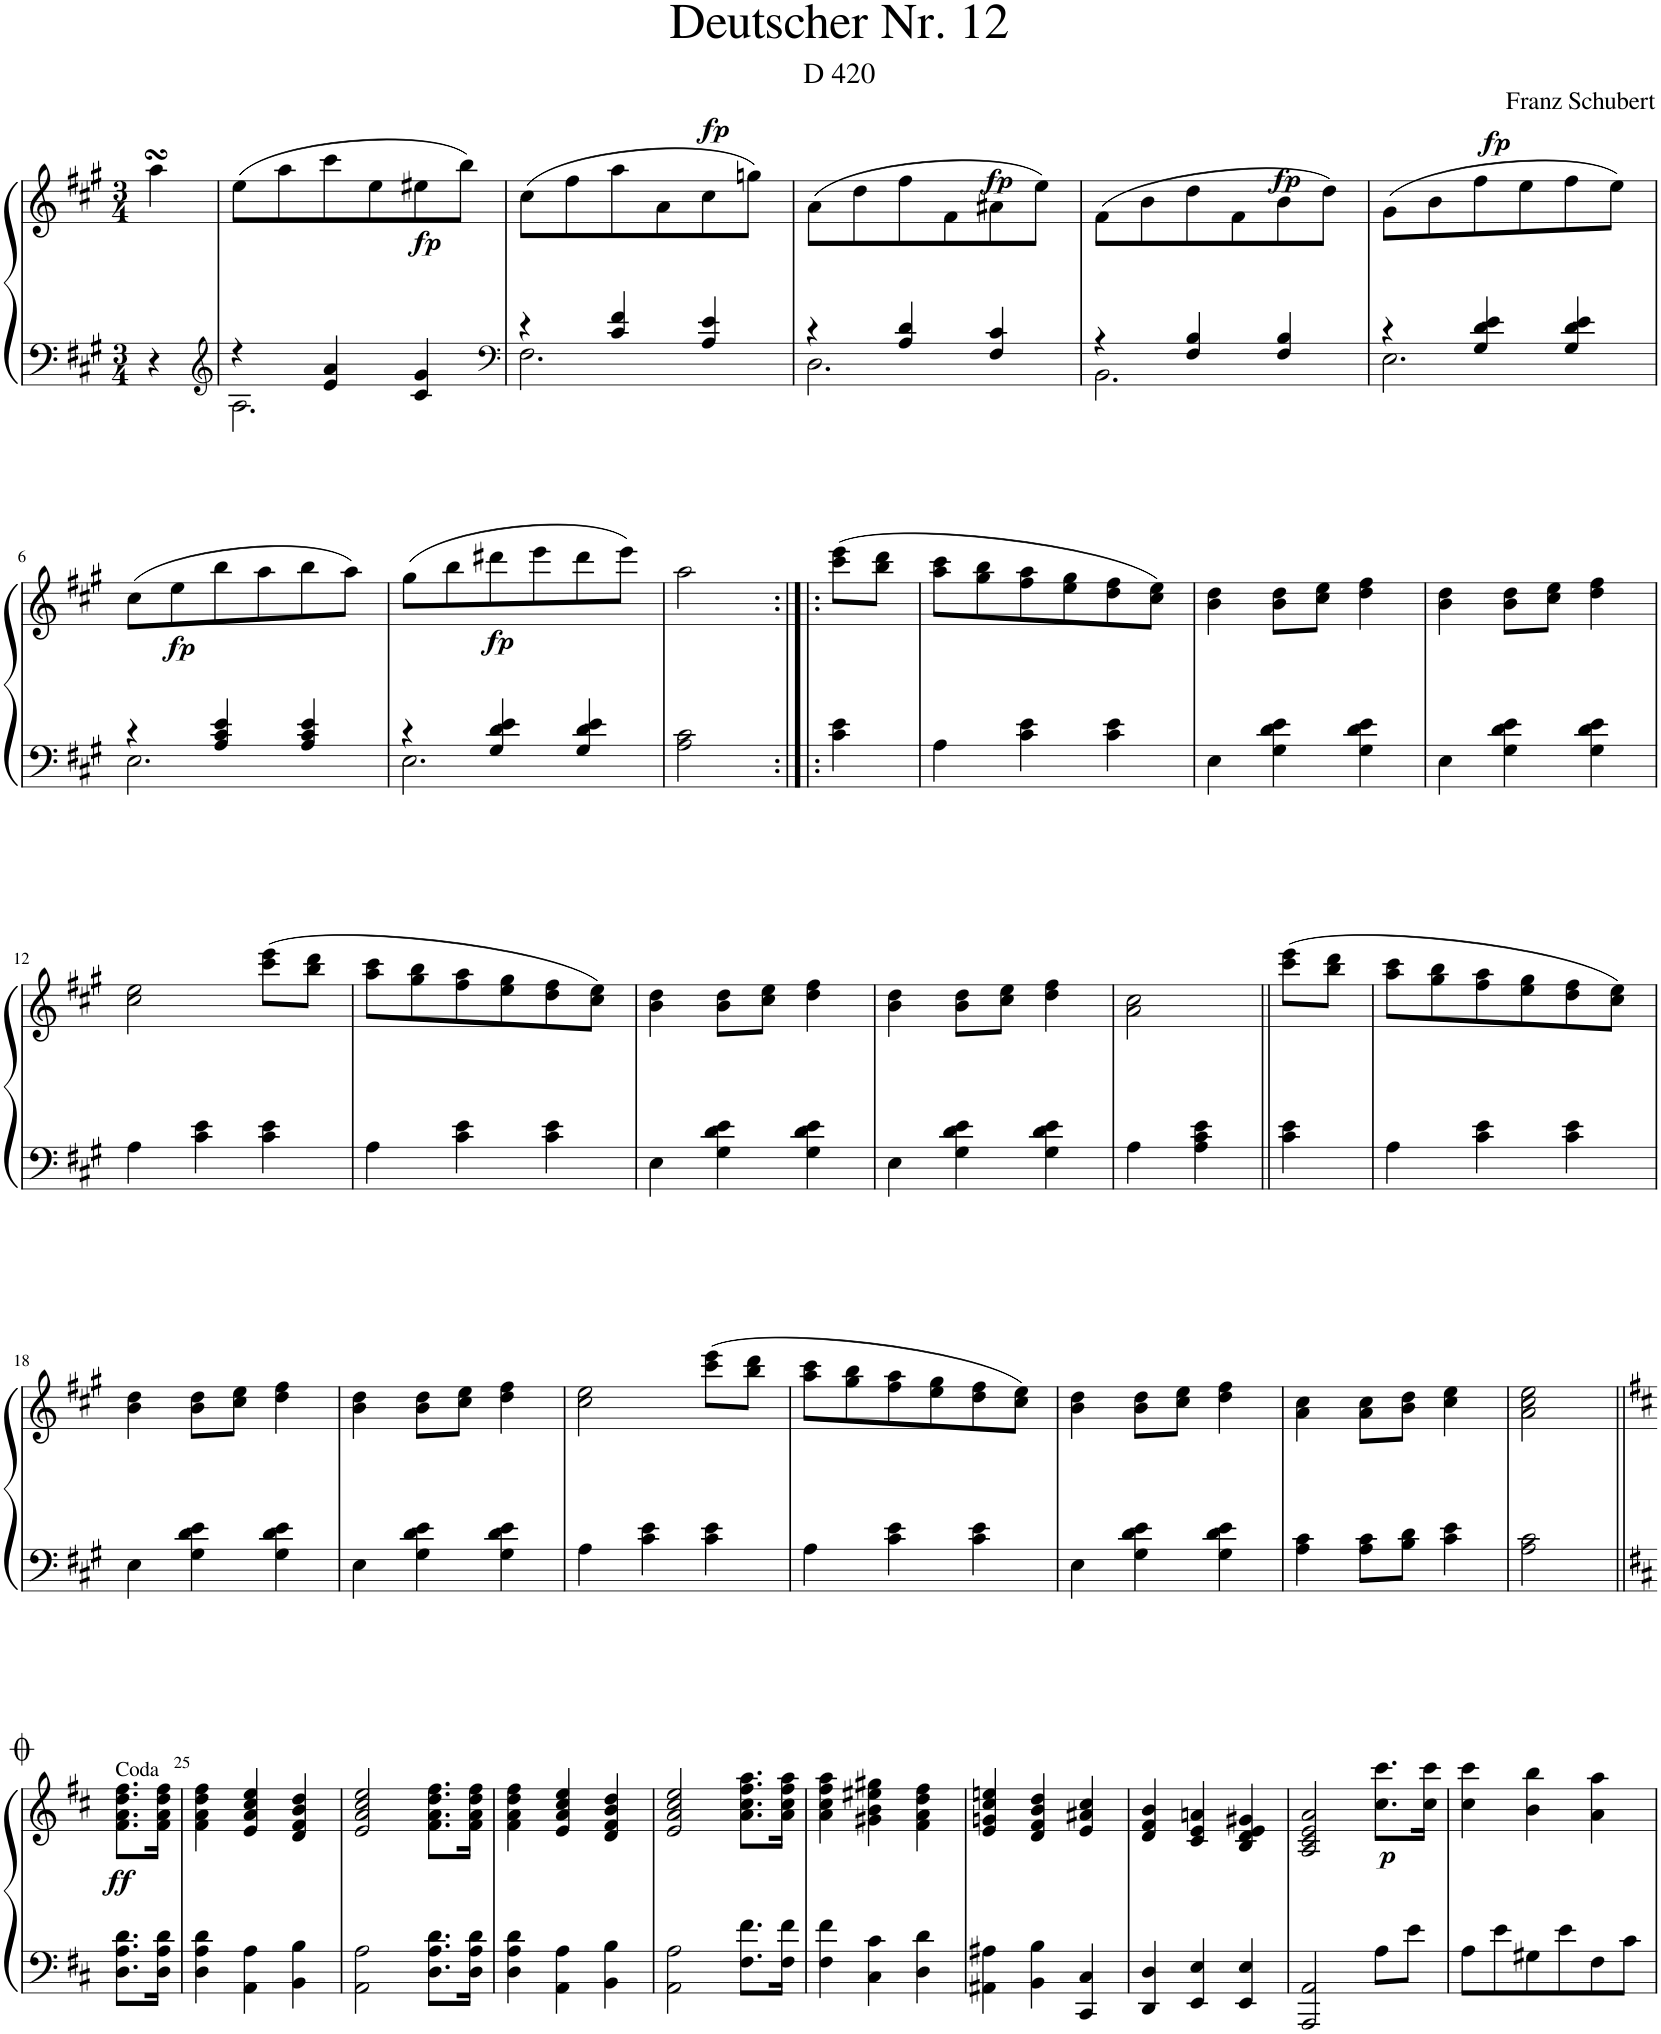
**kern	**kern	**dynam
*part1	*part1	*part1
*staff2	*staff1	*staff1/2
*I"Piano	*	*
*I'Pno.	*	*
*clefF4	*clefG2	*
*k[f#c#g#]	*k[f#c#g#]	*
*M3/4	*M3/4	*
=	=	=
4r	4aasSSs\	.
=1	=1	=1
*clefG2	*	*
*^	*	*
4r	2.A\	(8ee\L	.
.	.	8aa\	.
4e/ 4a/	.	8ccc#\	.
.	.	8ee\	.
!	!	!	!LO:DY:b
4c#/ 4g#/	.	8ee#X\	fp
.	.	8bb\J)	.
=2	=2	=2	=2
*clefF4	*	*	*
4r	2.F#\	(8cc#\L	.
.	.	8ff#\	.
4c#/ 4f#/	.	8aa\	.
.	.	8a\	.
!	!	!	!LO:DY:a
4A/ 4e/	.	8cc#\	fp
.	.	8ggn\J)	.
=3	=3	=3	=3
4r	2.D\	(8a\L	.
.	.	8dd\	.
4A/ 4d/	.	8ff#\	.
.	.	8f#\	.
!	!	!	!LO:DY:a
4F#/ 4c#/	.	8a#X\	fp
.	.	8ee\J)	.
=4	=4	=4	=4
4r	2.BB\	(8f#\L	.
.	.	8b\	.
4F#/ 4B/	.	8dd\	.
.	.	8f#\	.
!	!	!	!LO:DY:a
4F#/ 4B/	.	8b\	fp
.	.	8dd\J)	.
=5	=5	=5	=5
4r	2.E\	(8g#\L	.
.	.	8b\	.
!	!	!	!LO:DY:a
4G#/ 4d/ 4e/	.	8ff#\	fp
.	.	8ee\	.
4G#/ 4d/ 4e/	.	8ff#\	.
.	.	8ee\J)	.
!!LO:LB:g=z
=6	=6	=6	=6
4r	2.E\	(8cc#\L	.
!	!	!	!LO:DY:b
.	.	8ee\	fp
4A/ 4c#/ 4e/	.	8bb\	.
.	.	8aa\	.
4A/ 4c#/ 4e/	.	8bb\	.
.	.	8aa\J)	.
=7	=7	=7	=7
4r	2.E\	(8gg#\L	.
.	.	8bb\	.
!	!	!	!LO:DY:b
4G#/ 4d/ 4e/	.	8ddd#X\	fp
.	.	8eee\	.
4G#/ 4d/ 4e/	.	8ddd#\	.
.	.	8eee\J)	.
*v	*v	*	*
=8	=8	=8
2A\ 2c#\	2aa\	.
=8X1:|!|:	=8X1:|!|:	=8X1:|!|:
4c#\ 4e\	(8ccc#\ 8eee\L	.
.	8bb\ 8ddd\J	.
=9	=9	=9
4A\	8aa\ 8ccc#\L	.
.	8gg#\ 8bb\	.
4c#\ 4e\	8ff#\ 8aa\	.
.	8ee\ 8gg#\	.
4c#\ 4e\	8dd\ 8ff#\	.
.	8cc#\ 8ee\J)	.
=10	=10	=10
4E\	4b\ 4dd\	.
4G#\ 4d\ 4e\	8b\ 8dd\L	.
.	8cc#\ 8ee\J	.
4G#\ 4d\ 4e\	4dd\ 4ff#\	.
=11	=11	=11
4E\	4b\ 4dd\	.
4G#\ 4d\ 4e\	8b\ 8dd\L	.
.	8cc#\ 8ee\J	.
4G#\ 4d\ 4e\	4dd\ 4ff#\	.
!!LO:LB:g=z
=12	=12	=12
4A\	2cc#\ 2ee\	.
4c#\ 4e\	.	.
4c#\ 4e\	(8ccc#\ 8eee\L	.
.	8bb\ 8ddd\J	.
=13	=13	=13
4A\	8aa\ 8ccc#\L	.
.	8gg#\ 8bb\	.
4c#\ 4e\	8ff#\ 8aa\	.
.	8ee\ 8gg#\	.
4c#\ 4e\	8dd\ 8ff#\	.
.	8cc#\ 8ee\J)	.
=14	=14	=14
4E\	4b\ 4dd\	.
4G#\ 4d\ 4e\	8b\ 8dd\L	.
.	8cc#\ 8ee\J	.
4G#\ 4d\ 4e\	4dd\ 4ff#\	.
=15	=15	=15
4E\	4b\ 4dd\	.
4G#\ 4d\ 4e\	8b\ 8dd\L	.
.	8cc#\ 8ee\J	.
4G#\ 4d\ 4e\	4dd\ 4ff#\	.
=16	=16	=16
4A\	2a\ 2cc#\	.
4A\ 4c#\ 4e\	.	.
=16X2||	=16X2||	=16X2||
4c#\ 4e\	(8ccc#\ 8eee\L	.
.	8bb\ 8ddd\J	.
=17	=17	=17
4A\	8aa\ 8ccc#\L	.
.	8gg#\ 8bb\	.
4c#\ 4e\	8ff#\ 8aa\	.
.	8ee\ 8gg#\	.
4c#\ 4e\	8dd\ 8ff#\	.
.	8cc#\ 8ee\J)	.
!!LO:LB:g=z
=18	=18	=18
4E\	4b\ 4dd\	.
4G#\ 4d\ 4e\	8b\ 8dd\L	.
.	8cc#\ 8ee\J	.
4G#\ 4d\ 4e\	4dd\ 4ff#\	.
=19	=19	=19
4E\	4b\ 4dd\	.
4G#\ 4d\ 4e\	8b\ 8dd\L	.
.	8cc#\ 8ee\J	.
4G#\ 4d\ 4e\	4dd\ 4ff#\	.
=20	=20	=20
4A\	2cc#\ 2ee\	.
4c#\ 4e\	.	.
4c#\ 4e\	(8ccc#\ 8eee\L	.
.	8bb\ 8ddd\J	.
=21	=21	=21
4A\	8aa\ 8ccc#\L	.
.	8gg#\ 8bb\	.
4c#\ 4e\	8ff#\ 8aa\	.
.	8ee\ 8gg#\	.
4c#\ 4e\	8dd\ 8ff#\	.
.	8cc#\ 8ee\J)	.
=22	=22	=22
4E\	4b\ 4dd\	.
4G#\ 4d\ 4e\	8b\ 8dd\L	.
.	8cc#\ 8ee\J	.
4G#\ 4d\ 4e\	4dd\ 4ff#\	.
=23	=23	=23
4A\ 4c#\	4a\ 4cc#\	.
8A\ 8c#\L	8a\ 8cc#\L	.
8B\ 8d\J	8b\ 8dd\J	.
4c#\ 4e\	4cc#\ 4ee\	.
=24	=24	=24
2A\ 2c#\	2a\ 2cc#\ 2ee\	.
!!LO:LB:g=z
=24X3||	=24X3||	=24X3||
*k[f#c#]	*k[f#c#]	*
!	!	!LO:DY:b
8.D\ 8.A\ 8.d\L	8.f#\ 8.a\ 8.dd\ 8.ff#\L	ff
16D\ 16A\ 16d\Jk	16f#\ 16a\ 16dd\ 16ff#\Jk	.
=25	=25	=25
4D\ 4A\ 4d\	4f#\ 4a\ 4dd\ 4ff#\	.
4AA\ 4A\	4e/ 4a/ 4cc#/ 4ee/	.
4BB\ 4B\	4d/ 4f#/ 4b/ 4dd/	.
=26	=26	=26
2AA\ 2A\	2e/ 2a/ 2cc#/ 2ee/	.
8.D\ 8.A\ 8.d\L	8.f#\ 8.a\ 8.dd\ 8.ff#\L	.
16D\ 16A\ 16d\Jk	16f#\ 16a\ 16dd\ 16ff#\Jk	.
=27	=27	=27
4D\ 4A\ 4d\	4f#\ 4a\ 4dd\ 4ff#\	.
4AA\ 4A\	4e/ 4a/ 4cc#/ 4ee/	.
4BB\ 4B\	4d/ 4f#/ 4b/ 4dd/	.
=28	=28	=28
2AA\ 2A\	2e/ 2a/ 2cc#/ 2ee/	.
8.F#\ 8.f#\L	8.a\ 8.cc#\ 8.ff#\ 8.aa\L	.
16F#\ 16f#\Jk	16a\ 16cc#\ 16ff#\ 16aa\Jk	.
=29	=29	=29
4F#\ 4f#\	4a\ 4cc#\ 4ff#\ 4aa\	.
4C#\ 4c#\	4g#X\ 4b\ 4ee#X\ 4gg#X\	.
4D\ 4d\	4f#\ 4a\ 4dd\ 4ff#\	.
=30	=30	=30
4AA#X\ 4A#X\	4e/ 4gn/ 4cc#/ 4een/	.
4BB\ 4B\	4d/ 4f#/ 4b/ 4dd/	.
4CC#/ 4C#/	4e/ 4a#X/ 4cc#/	.
=31	=31	=31
4DD/ 4D/	4d/ 4f#/ 4b/	.
4EE/ 4E/	4c#/ 4e/ 4an/	.
4EE/ 4E/	4B/ 4d/ 4e/ 4g#X/	.
=32	=32	=32
2AAA/ 2AA/	2A/ 2c#/ 2e/ 2a/	.
!	!	!LO:DY:b
8A\L	8.cc#\ 8.ccc#\L	p
8e\J	.	.
.	16cc#\ 16ccc#\Jk	.
=33	=33	=33
8A\L	4cc#\ 4ccc#\	.
8e\	.	.
8G#X\	4b\ 4bb\	.
8e\	.	.
8F#\	4a\ 4aa\	.
8c#\J	.	.
=	=	=
*-	*-	*-
